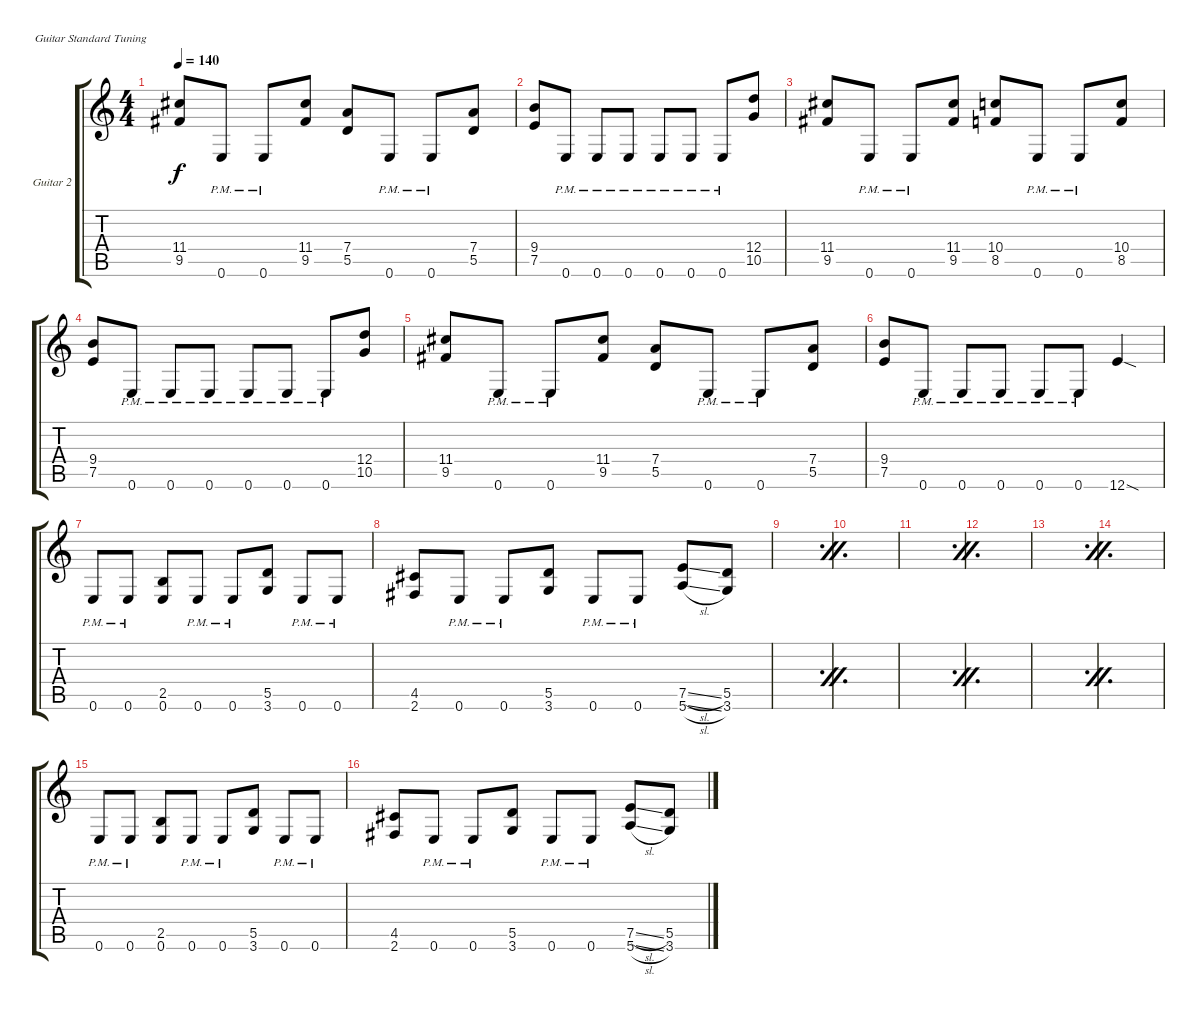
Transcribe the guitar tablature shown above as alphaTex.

\defaultSystemsLayout 4
\bracketExtendMode groupsimilarinstruments
\firstSystemTrackNameOrientation horizontal
\otherSystemsTrackNameOrientation horizontal
\track ("Guitar 2" "Guitar 2") {instrument distortionguitar}
\staff {score tabs}
\tuning (E4 B3 G3 D3 A2 E2)
\ts (4 4)
\tempo 140
\clef g2
\scale
0.333333
\ks c
(11.4 9.5).8{dy f} 0.6{pm}.8 0.6{pm}.8 (11.4 9.5).8 (7.4 5.5).8 0.6{pm}.8 0.6{pm}.8 (7.4 5.5).8 |
\scale
0.333333 (9.4 7.5).8 0.6{pm}.8 0.6{pm}.8 0.6{pm}.8 0.6{pm}.8 0.6{pm}.8 0.6{pm}.8 (12.4 10.5).8 |
\scale
0.333333 (11.4 9.5).8 0.6{pm}.8 0.6{pm}.8 (11.4 9.5).8 (10.4 8.5).8 0.6{pm}.8 0.6{pm}.8 (10.4 8.5).8 |
\scale
0.333333 (9.4 7.5).8 0.6{pm}.8 0.6{pm}.8 0.6{pm}.8 0.6{pm}.8 0.6{pm}.8 0.6{pm}.8 (12.4 10.5).8 |
\scale
0.333333 (11.4 9.5).8 0.6{pm}.8 0.6{pm}.8 (11.4 9.5).8 (7.4 5.5).8 0.6{pm}.8 0.6{pm}.8 (7.4 5.5).8 |
\scale
0.333333 (9.4 7.5).8 0.6{pm}.8 0.6{pm}.8 0.6{pm}.8 0.6{pm}.8 0.6{pm}.8 12.6{sod}.4 |
\scale
0.333333 0.6{pm}.8 0.6{pm}.8 (2.5 0.6).8 0.6{pm}.8 0.6{pm}.8 (5.5 3.6).8 0.6{pm}.8 0.6{pm}.8 |
\scale
0.333333 (4.5 2.6).8 0.6{pm}.8 0.6{pm}.8 (5.5 3.6).8 0.6{pm}.8 0.6{pm}.8 (7.5{sl} 5.6{sl}).8 (5.5 3.6).8 |
\simile firstofdouble
\scale
0.333333 |
\simile secondofdouble
\scale
0.333333 |
\simile firstofdouble
\scale
0.333333 |
\simile secondofdouble
\scale
0.333333 |
\simile firstofdouble
\scale
0.333333 |
\simile secondofdouble
\scale
0.333333 |
\simile none
\scale
0.333333 0.6{pm}.8 0.6{pm}.8 (2.5 0.6).8 0.6{pm}.8 0.6{pm}.8 (5.5 3.6).8 0.6{pm}.8 0.6{pm}.8 |
\scale
0.333333 (4.5 2.6).8 0.6{pm}.8 0.6{pm}.8 (5.5 3.6).8 0.6{pm}.8 0.6{pm}.8 (7.5{sl} 5.6{sl}).8 (5.5 3.6).8
